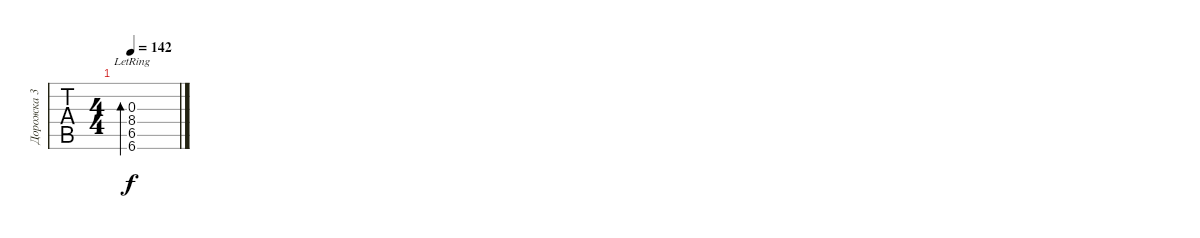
\track ("Дорожка 3" "Дорожка 3") {instrument electricguitarclean}
\staff {tabs}
\tuning (E4 B3 G3 D3 A2 E2) {hide}
\ts (4 4)
\tempo 142
\clef g2
\ks c
(0.3{lr} 8.4{lr} 6.5{lr} 6.6{lr}).1{bd 120 dy f volume 12}
